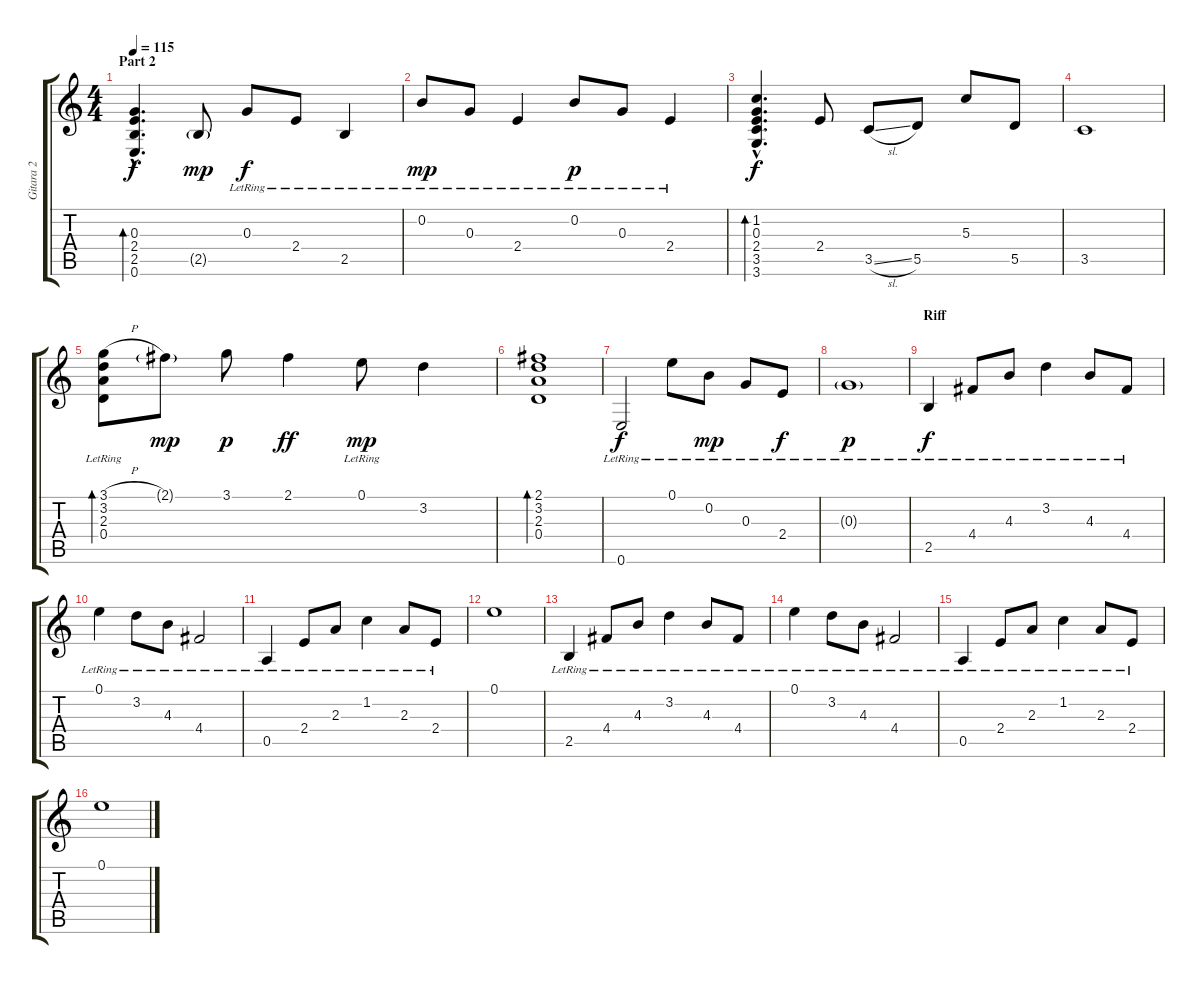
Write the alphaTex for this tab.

\track ("Gitara 2" "Gitara 2") {instrument acousticguitarsteel}
\staff {score tabs}
\tuning (E4 B3 G3 D3 A2 E2) {hide}
\ts (4 4)
\section ("" "Part 2")
\tempo 115
\clef g2
\ks c
(0.3{hac} 2.4{hac} 2.5{hac} 0.6{hac}).4{d bd 240 dy f} 2.5{g}.8{dy mp} 0.3{lr}.8{dy f} 2.4{lr}.8 2.5{lr}.4 |
0.2{lr}.8{dy mp} 0.3{lr}.8 2.4{lr}.4 0.2{lr}.8{dy p} 0.3{lr}.8 2.4{lr}.4 |
(1.2{hac} 0.3{hac} 2.4{hac} 3.5{hac} 3.6{hac}).4{d bd 240 dy f} 2.4.8 3.5{sl}.8 5.5.8 5.3.8 5.5.8 |
3.5.1 |
(3.1{h} 3.2{lr} 2.3{lr} 0.4{lr}).8{bd 480} 2.1{g}.8{dy mp} 3.1.8{dy p} 2.1.4{dy ff} 0.1{lr}.8{dy mp} 3.2.4 |
(2.1 3.2 2.3 0.4).1{bd 240} |
0.6{lr}.2{dy f} 0.1{lr}.8 0.2{lr}.8{dy mp} 0.3{lr}.8 2.4{lr}.8{dy f} |
0.3{g lr}.1{dy p} |
\section ("" "Riff")
2.5{lr}.4{dy f} 4.4{lr}.8 4.3{lr}.8 3.2{lr}.4 4.3{lr}.8 4.4{lr}.8 |
0.1{lr}.4 3.2{lr}.8 4.3{lr}.8 4.4{lr}.2 |
0.5{lr}.4 2.4{lr}.8 2.3{lr}.8 1.2{lr}.4 2.3{lr}.8 2.4{lr}.8 |
0.1.1 |
2.5{lr}.4 4.4{lr}.8 4.3{lr}.8 3.2{lr}.4 4.3{lr}.8 4.4{lr}.8 |
0.1{lr}.4 3.2{lr}.8 4.3{lr}.8 4.4{lr}.2 |
0.5{lr}.4 2.4{lr}.8 2.3{lr}.8 1.2{lr}.4 2.3{lr}.8 2.4{lr}.8 |
0.1.1
